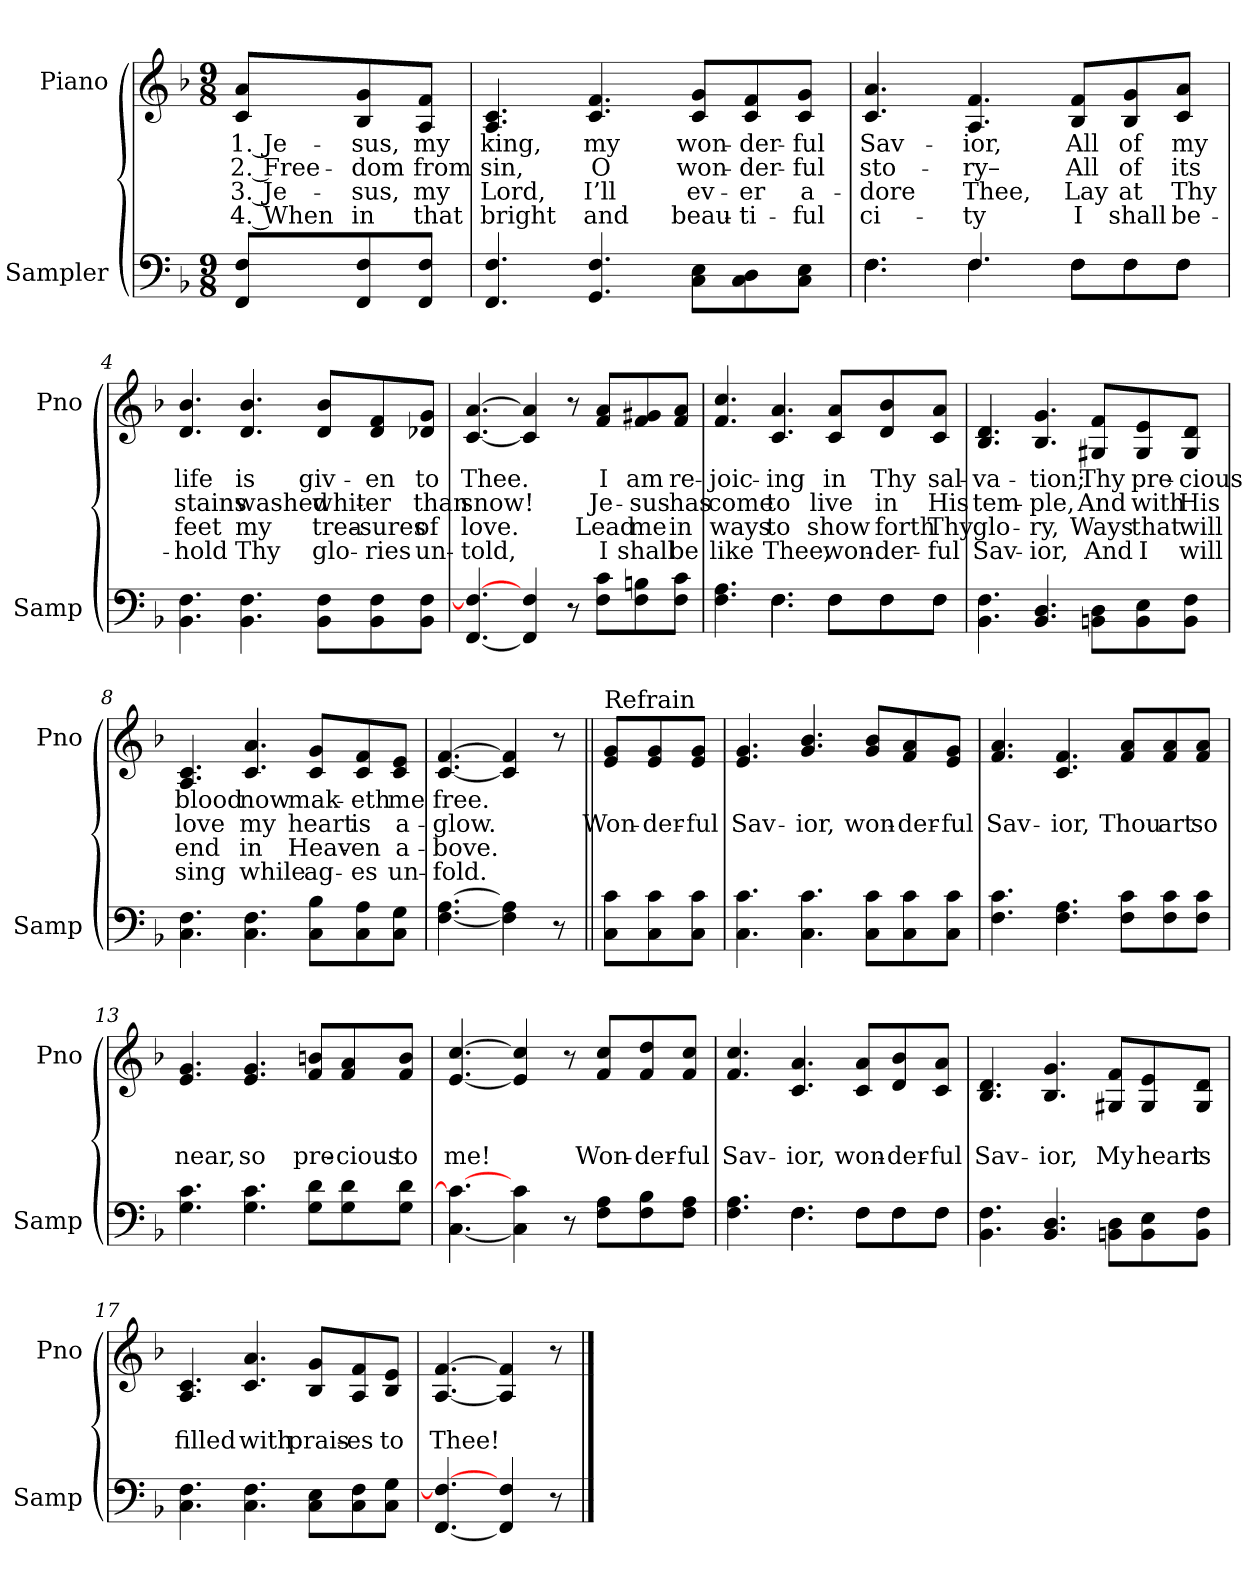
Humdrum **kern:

**kern	**kern	**text	**text	**text	**text
*part2	*part1	*part1	*part1	*part1	*part1
*staff2	*staff1	*staff1	*staff1	*staff1	*staff1
*I"Sampler	*I"Piano	*	*	*	*
*I'Samp	*I'Pno	*	*	*	*
*clefF4	*clefG2	*	*	*	*
*k[b-]	*k[b-]	*	*	*	*
*F:	*F:	*	*	*	*
*M9/8	*M9/8	*	*	*	*
=1	=1	=1	=1	=1	=1
8FF/ 8F/L	8c/ 8a/L	1. Je-	2. Free-	3. Je-	4. When
8FF/ 8F/	8B-/ 8g/	-sus,	-dom	-sus,	in
8FF/ 8F/J	8A/ 8f/J	my	from	my	that
=2	=2	=2	=2	=2	=2
4.FF 4.F	4.A 4.c	king,	sin,	Lord,	bright
4.GG 4.F	4.c 4.f	my	O	I’ll	and
8C\ 8E\L	8c/ 8g/L	won-	won-	ev-	beau-
8C\ 8D\	8c/ 8f/	-der-	-der-	-er	-ti-
8C\ 8E\J	8c/ 8g/J	-ful	-ful	a-	-ful
=3	=3	=3	=3	=3	=3
*^	*	*	*	*	*
4.F\	4.F	4.c 4.a	Sav-	sto-	-dore	ci-
4.F/	4.F	4.A 4.f	-ior,	-ry–	Thee,	-ty
8F\L	8F\L	8B-/ 8f/L	All	All	Lay	I
8F\	8F\	8B-/ 8g/	of	of	at	shall
8F\J	8F\J	8c/ 8a/J	my	its	Thy	be-
*v	*v	*	*	*	*	*
=4	=4	=4	=4	=4	=4
4.BB- 4.F	4.d 4.b-	life	stains	feet	-hold
4.BB- 4.F	4.d 4.b-	is	washed	my	Thy
8BB-\ 8F\L	8d/ 8b-/L	giv-	whit-	trea-	glo-
8BB-\ 8F\	8d/ 8f/	-en	-er	-sures	-ries
8BB-\ 8F\J	8d-X/ 8g/J	to	than	of	un-
=5	=5	=5	=5	=5	=5
[4.FF 4.F_	[4.c [4.a	Thee.	snow!	love.	-told,
4FF] 4F	4c] 4a]	.	.	.	.
8r	8r	.	.	.	.
8F\ 8c\L	8f/ 8a/L	I	Je-	Lead	I
8F\ 8Bn\	8f/ 8g#X/	am	-sus	me	shall
8F\ 8c\J	8f/ 8a/J	re-	has	in	be
=6	=6	=6	=6	=6	=6
*^	*	*	*	*	*
4.F 4.A	4.ryy	4.f 4.cc	-joic-	come	ways	like
4.F\	4.F	4.c 4.a	-ing	to	to	Thee,
8F\L	8F\L	8c/ 8a/L	in	live	show	won-
8F\	8F\	8d/ 8b-/	Thy	in	forth	-der-
8F\J	8F\J	8c/ 8a/J	sal-	His	Thy	-ful
*v	*v	*	*	*	*	*
=7	=7	=7	=7	=7	=7
4.BB- 4.F	4.B- 4.d	-va-	tem-	glo-	Sav-
4.BB- 4.D	4.B- 4.g	-tion;	-ple,	-ry,	-ior,
8BBn\ 8D\L	8G#X/ 8f/L	Thy	And	Ways	And
8BB\ 8E\	8G#/ 8e/	pre-	with	that	I
8BB\ 8F\J	8G#/ 8d/J	-cious	His	will	will
=8	=8	=8	=8	=8	=8
4.C 4.F	4.A 4.c	blood	love	end	sing
4.C 4.F	4.c 4.a	now	my	in	while
8C\ 8B-\L	8c/ 8g/L	mak-	heart	Heav-	ag-
8C\ 8A\	8c/ 8f/	-eth	is	-en	-es
8C\ 8G\J	8c/ 8e/J	me	a-	a-	un-
=9	=9	=9	=9	=9	=9
[4.F [4.A	[4.c [4.f	free.	-glow.	-bove.	-fold.
4F] 4A]	4c] 4f]	.	.	.	.
8r	8r	.	.	.	.
=10||	=10||	=10||	=10||	=10||	=10||
!	!LO:TX:t=Refrain	!	!	!	!
8C\ 8c\L	8e/ 8g/L	.	Won-	.	.
8C\ 8c\	8e/ 8g/	.	-der-	.	.
8C\ 8c\J	8e/ 8g/J	.	-ful	.	.
=11	=11	=11	=11	=11	=11
4.C 4.c	4.e 4.g	.	Sav-	.	.
4.C 4.c	4.g 4.b-	.	-ior,	.	.
8C\ 8c\L	8g/ 8b-/L	.	won-	.	.
8C\ 8c\	8f/ 8a/	.	-der-	.	.
8C\ 8c\J	8e/ 8g/J	.	-ful	.	.
=12	=12	=12	=12	=12	=12
4.F 4.c	4.f 4.a	.	Sav-	.	.
4.F 4.A	4.c 4.f	.	-ior,	.	.
8F\ 8c\L	8f/ 8a/L	.	Thou	.	.
8F\ 8c\	8f/ 8a/	.	art	.	.
8F\ 8c\J	8f/ 8a/J	.	so	.	.
=13	=13	=13	=13	=13	=13
4.G 4.c	4.e 4.g	.	near,	.	.
4.G 4.c	4.e 4.g	.	so	.	.
8G\ 8d\L	8f/ 8bn/L	.	pre-	.	.
8G\ 8d\	8f/ 8a/	.	-cious	.	.
8G\ 8d\J	8f/ 8b/J	.	to	.	.
=14	=14	=14	=14	=14	=14
[4.C 4.c_	[4.e [4.cc	.	me!	.	.
4C] 4c	4e] 4cc]	.	.	.	.
8r	8r	.	.	.	.
8F\ 8A\L	8f/ 8cc/L	.	Won-	.	.
8F\ 8B-\	8f/ 8dd/	.	-der-	.	.
8F\ 8A\J	8f/ 8cc/J	.	-ful	.	.
=15	=15	=15	=15	=15	=15
*^	*	*	*	*	*
4.F 4.A	4.ryy	4.f 4.cc	.	Sav-	.	.
4.F\	4.F	4.c 4.a	.	-ior,	.	.
8F\L	8F\L	8c/ 8a/L	.	won-	.	.
8F\	8F\	8d/ 8b-/	.	-der-	.	.
8F\J	8F\J	8c/ 8a/J	.	-ful	.	.
*v	*v	*	*	*	*	*
=16	=16	=16	=16	=16	=16
4.BB- 4.F	4.B- 4.d	.	Sav-	.	.
4.BB- 4.D	4.B- 4.g	.	-ior,	.	.
8BBn\ 8D\L	8G#X/ 8f/L	.	My	.	.
8BB\ 8E\	8G#/ 8e/	.	heart	.	.
8BB\ 8F\J	8G#/ 8d/J	.	is	.	.
=17	=17	=17	=17	=17	=17
4.C 4.F	4.A 4.c	.	filled	.	.
4.C 4.F	4.c 4.a	.	with	.	.
8C\ 8E\L	8B-/ 8g/L	.	prais-	.	.
8C\ 8F\	8A/ 8f/	.	-es	.	.
8C\ 8G\J	8B-/ 8e/J	.	to	.	.
=18	=18	=18	=18	=18	=18
[4.FF 4.F_	[4.A [4.f	.	Thee!	.	.
4FF] 4F	4A] 4f]	.	.	.	.
8r	8r	.	.	.	.
==	==	==	==	==	==
*-	*-	*-	*-	*-	*-
